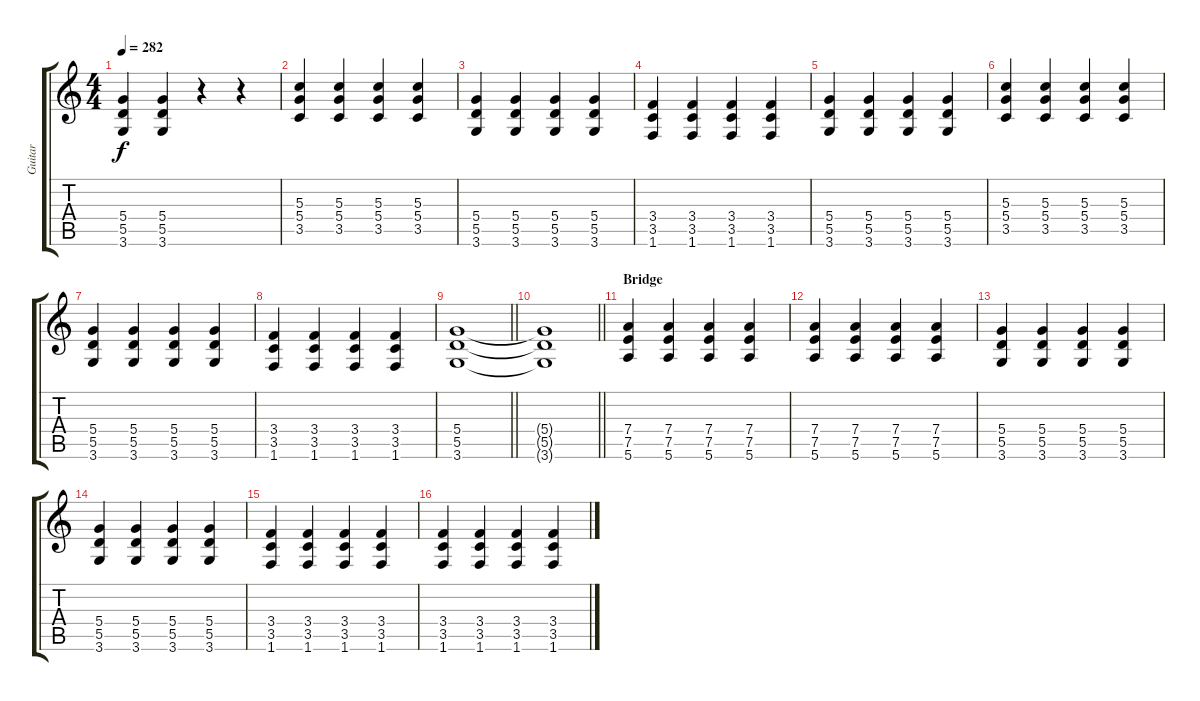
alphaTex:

\track ("Guitar" "Guitar") {instrument distortionguitar}
\staff {score tabs}
\tuning (E4 B3 G3 D3 A2 E2) {hide}
\ts (4 4)
\tempo 282
\clef g2
\ks c
(5.4 5.5 3.6).4{dy f} (5.4 5.5 3.6).4 r.4 r.4 |
(5.3 5.4 3.5).4 (5.3 5.4 3.5).4 (5.3 5.4 3.5).4 (5.3 5.4 3.5).4 |
(5.4 5.5 3.6).4 (5.4 5.5 3.6).4 (5.4 5.5 3.6).4 (5.4 5.5 3.6).4 |
(3.4 3.5 1.6).4 (3.4 3.5 1.6).4 (3.4 3.5 1.6).4 (3.4 3.5 1.6).4 |
(5.4 5.5 3.6).4 (5.4 5.5 3.6).4 (5.4 5.5 3.6).4 (5.4 5.5 3.6).4 |
(5.3 5.4 3.5).4 (5.3 5.4 3.5).4 (5.3 5.4 3.5).4 (5.3 5.4 3.5).4 |
(5.4 5.5 3.6).4 (5.4 5.5 3.6).4 (5.4 5.5 3.6).4 (5.4 5.5 3.6).4 |
(3.4 3.5 1.6).4 (3.4 3.5 1.6).4 (3.4 3.5 1.6).4 (3.4 3.5 1.6).4 |
\barLineRight lightlight
(5.4 5.5 3.6).1 |
\barLineRight lightlight
(5.4{t} 5.5{t} 3.6{t}).1 |
\section ("" "Bridge")
(7.4 7.5 5.6).4 (7.4 7.5 5.6).4 (7.4 7.5 5.6).4 (7.4 7.5 5.6).4 |
(7.4 7.5 5.6).4 (7.4 7.5 5.6).4 (7.4 7.5 5.6).4 (7.4 7.5 5.6).4 |
(5.4 5.5 3.6).4 (5.4 5.5 3.6).4 (5.4 5.5 3.6).4 (5.4 5.5 3.6).4 |
(5.4 5.5 3.6).4 (5.4 5.5 3.6).4 (5.4 5.5 3.6).4 (5.4 5.5 3.6).4 |
(3.4 3.5 1.6).4 (3.4 3.5 1.6).4 (3.4 3.5 1.6).4 (3.4 3.5 1.6).4 |
(3.4 3.5 1.6).4 (3.4 3.5 1.6).4 (3.4 3.5 1.6).4 (3.4 3.5 1.6).4
